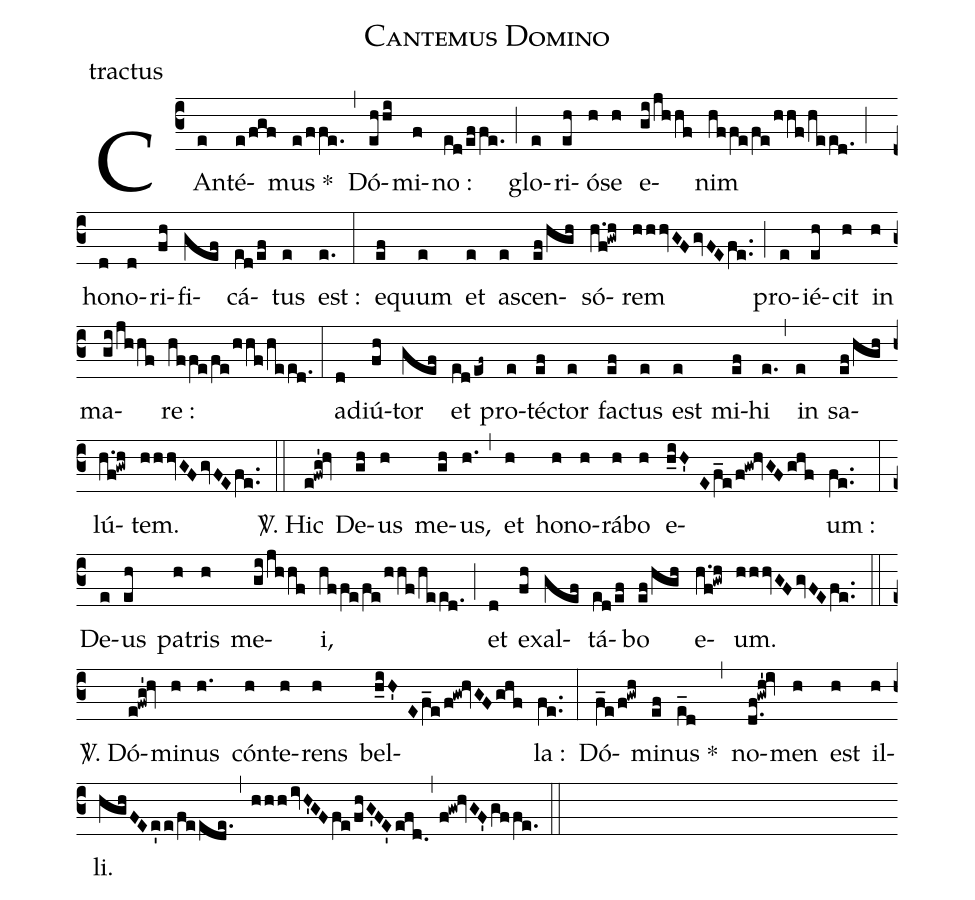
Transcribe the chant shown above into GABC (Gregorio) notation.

name:Cantemus Domino;
office-part:tractus;
%%
(c3) CAn(e)té(e!/fgf)mus *(e!/ffe.) (,) Dó(ehhi)mi(f)no :(ed!/effe.) (;) glo(e)ri(eh)ó(h)se(h) e(gi!/jhhf)nim(hffe!/fe!/hhf!/heed.) (;) ho(d)no(d)ri(fh)fi(gef)cá(ed!/ef)tus(e) est :(e.) (:)
e(ef)quum(e) et(e) as(e)cen(ef!/hgh)só(h.f!gwh)rem(hhhvGFgvFEfe..) (;) pro(e)ié(eh)cit(h) in(h) ma(gi!/jhhf)re :(hffe!/fe/hhf!/heed.) (:)
ad(d)iú(fh)tor(gef) et(ed!/ef~) pro(e)té(ef)ctor(e) fa(ef)ctus(e) est(e) mi(ef)hi(e.) (,) in(e) sa(ef!/hgh)lú(h.f!gwh)tem.(hhhvGFgvFEfe..) (::)

<sp>V/</sp>. Hic(e!fwg'!hv) De(gh)us(h) me(gh)us,(h.) (,) et(h) ho(h)no(h)rá(h)bo(h) e(h_iH'Ef_e/f!gw!hvGFghf)um :(fe..) (:)
De(e)us(eh) pa(h)tris(h) me(gi!/jhhf)i,(hffe!/fe!/hhf!/heed.) (;) et(d) ex(fh)al(gef)tá(ed!/ef)bo(ef!/hgh) e(h.f!gwh)um.(hhhvGFgvFEfe..) (::)

<sp>V/</sp>. Dó(e!fwg'!hv)mi(h)nus(h.) cón(h)te(h)rens(h) bel(h_iH'Ef_e/f!gw!hvGFghf)la :(fe..) (:)
Dó(f_e!/f!gwh)mi(ef)nus *(e_d) (,) no(d.f!gwh'!iv)men(h) est(h) il(h)li.(hghFEe'e!/feede.,hhhivH'GFfe/fhG'FE'efd.,f!gw!hvGF'gffe.) (::)
